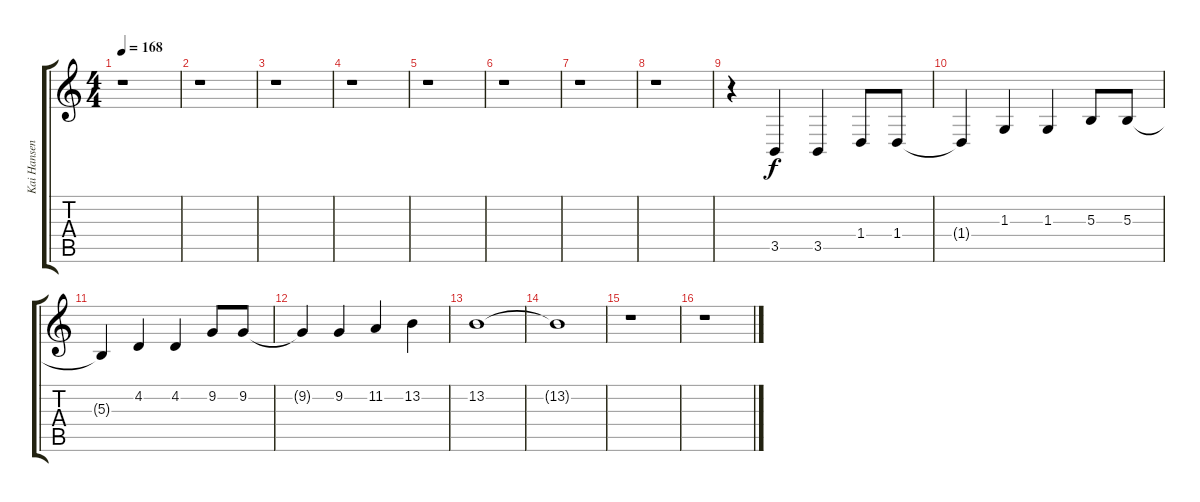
\track ("Kai Hansen - Vocals" "Kai Hansen") {instrument trumpet}
\staff {score tabs}
\tuning (Eb4 Bb3 Gb3 Db3 Ab2 Eb2) {hide}
\ts (4 4)
\tempo 168
\clef g2
\ks c
r.1{dy f} |
r.1 |
r.1 |
r.1 |
r.1 |
r.1 |
r.1 |
r.1 |
r.4 3.5.4 3.5.4 1.4.8 1.4.8 |
1.4{t}.4 1.3.4 1.3.4 5.3.8 5.3.8 |
5.3{t}.4 4.2.4 4.2.4 9.2.8 9.2.8 |
9.2{t}.4 9.2.4 11.2.4 13.2.4 |
13.2.1 |
13.2{t}.1 |
r.1 |
r.1
